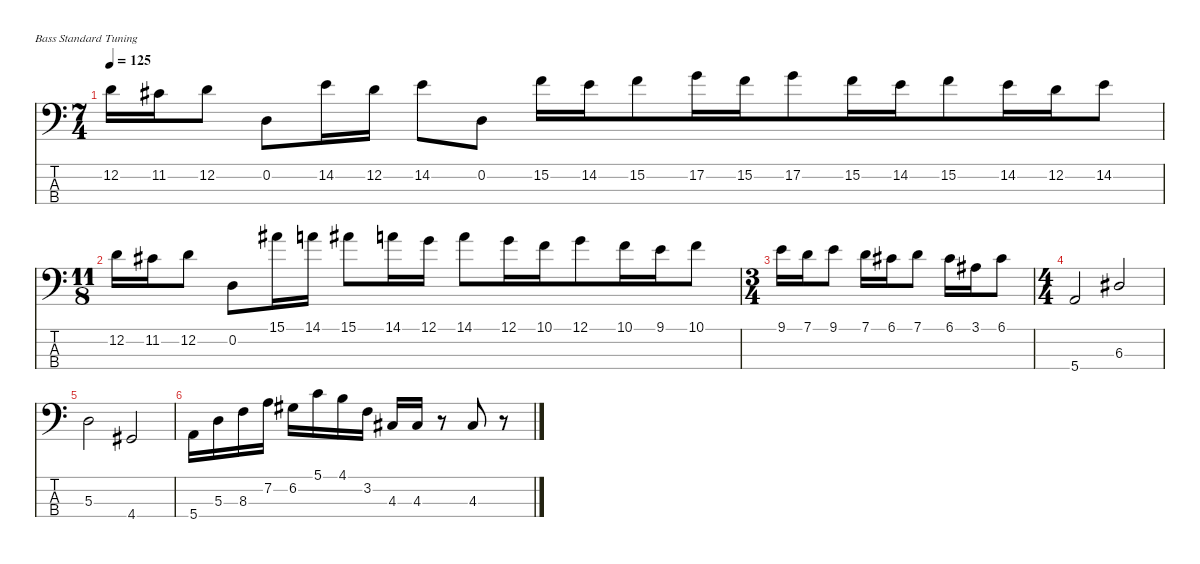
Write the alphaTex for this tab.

\defaultSystemsLayout 4
\hideDynamics
\bracketExtendMode nobrackets
\singleTrackTrackNamePolicy hidden
\multiTrackTrackNamePolicy hidden
\otherSystemsTrackNameOrientation horizontal
\track ("Basse" "el.bs.") {defaultSystemsLayout 4 instrument electricbassfinger}
\staff {score tabs}
\tuning (G2 D2 A1 E1)
\ts (7 4)
\beaming (8 2 2 2 8)
\tempo 125
\clef f4
\ks c
12.2.16{dy f beam Down} 11.2{acc #}.16{beam Down} 12.2.8{beam Down} 0.2.8{beam Down} 14.2.16{beam Down} 12.2.16{beam Down} 14.2.8{beam Down} 0.2.8{beam Down} 15.2.16{beam Down} 14.2.16{beam Down} 15.2.8{beam Down} 17.2.16{beam Down} 15.2.16{beam Down} 17.2.8{beam Down} 15.2.16{beam Down} 14.2.16{beam Down} 15.2.8{beam Down} 14.2.16{beam Down} 12.2.16{beam Down} 14.2.8{beam Down} |
\ts (11 8)
\beaming (8 2 2 2 5)
12.2.16{beam Down} 11.2{acc #}.16{beam Down} 12.2.8{beam Down} 0.2.8{beam Down} 15.1{acc #}.16{beam Down} 14.1.16{beam Down} 15.1{acc #}.8{beam Down} 14.1.16{beam Down} 12.1.16{beam Down} 14.1.8{beam Down} 12.1.16{beam Down} 10.1.16{beam Down} 12.1.8{beam Down} 10.1.16{beam Down} 9.1.16{beam Down} 10.1.8{beam Down} |
\ts (3 4)
\beaming (8 2 2 2)
9.1.16{beam Down} 7.1.16{beam Down} 9.1.8{beam Down} 7.1.16{beam Down} 6.1{acc #}.16{beam Down} 7.1.8{beam Down} 6.1{acc #}.16{beam Down} 3.1{acc #}.16{beam Down} 6.1{acc #}.8{beam Down} |
\ts (4 4)
\beaming (8 2 2 2 2)
5.4.2{beam Up} 6.3{acc #}.2{beam Up} |
5.3.2{beam Down} 4.4{acc #}.2{beam Up} |
5.4.16{beam Down} 5.3.16{beam Down} 8.3.16{beam Down} 7.2.16{beam Down} 6.2{acc #}.16{beam Down} 5.1.16{beam Down} 4.1.16{beam Down} 3.2.16{beam Down} 4.3{acc #}.16{beam Up} 4.3{acc #}.16{beam Up} r.8{beam Up} 4.3{acc #}.8{beam Up} r.8{beam Up}
